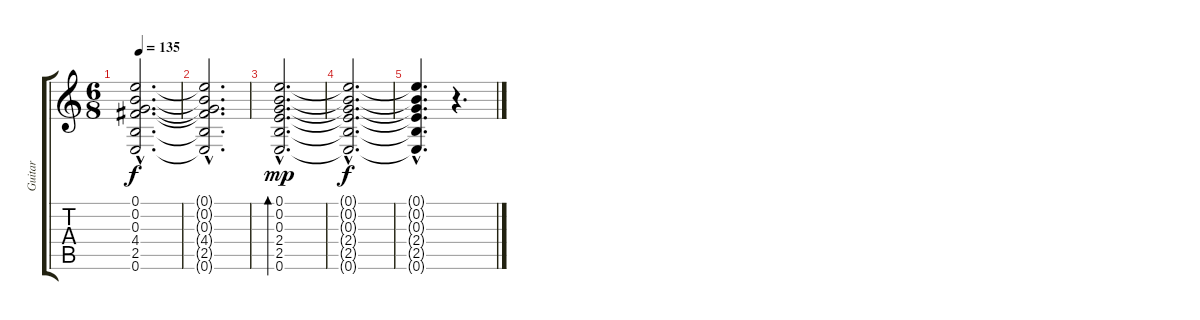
\track ("Guitar" "Guitar") {instrument electricguitarclean}
\staff {score tabs}
\tuning (E4 B3 G3 D3 A2 E2) {hide}
\ts (6 8)
\tempo 135
\clef g2
\ks c
(0.1{hac t} 0.2{hac t} 0.3{hac t} 4.4{hac t} 2.5{hac t} 0.6{hac t}).2{d dy f} |
(0.1{hac t} 0.2{hac t} 0.3{hac t} 4.4{hac t} 2.5{hac t} 0.6{hac t}).2{d} |
(0.1{hac} 0.2{hac} 0.3{hac} 2.4{hac} 2.5{hac} 0.6).2{d bd 480 dy mp} |
(0.1{hac t} 0.2{hac t} 0.3{hac t} 2.4{hac t} 2.5{hac t} 0.6{hac t}).2{d dy f} |
(0.1{hac t} 0.2{hac t} 0.3{hac t} 2.4{hac t} 2.5{hac t} 0.6{hac t}).4{d} r.4{d}
